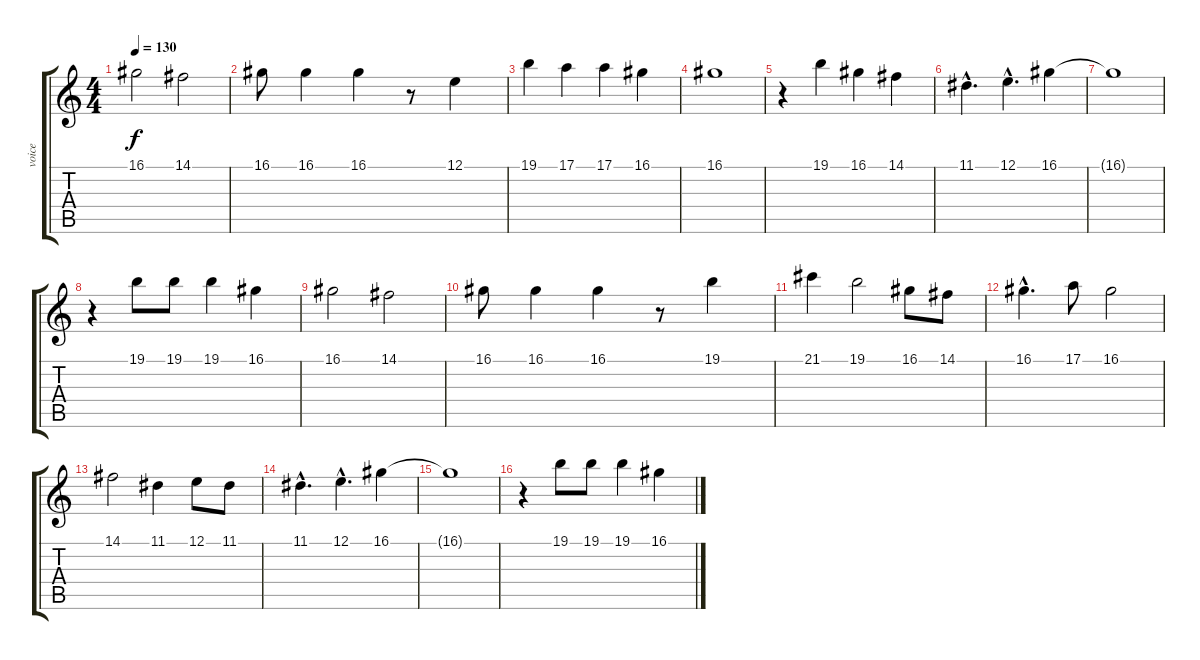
\track ("voice" "voice") {instrument piccolo}
\staff {score tabs}
\tuning (E4 B3 G3 D3 A2 E2) {hide}
\ts (4 4)
\tempo 130
\clef g2
\ks c
16.1.2{dy f} 14.1.2 |
16.1.8 16.1.4 16.1.4 r.8 12.1.4 |
19.1.4 17.1.4 17.1.4 16.1.4 |
16.1.1 |
r.4 19.1.4 16.1.4 14.1.4 |
11.1{hac}.4{d} 12.1{hac}.4{d} 16.1.4 |
16.1{t}.1 |
r.4 19.1.8 19.1.8 19.1.4 16.1.4 |
16.1.2 14.1.2 |
16.1.8 16.1.4 16.1.4 r.8 19.1.4 |
21.1.4 19.1.2 16.1.8 14.1.8 |
16.1{hac}.4{d} 17.1.8 16.1.2 |
14.1.2 11.1.4 12.1.8 11.1.8 |
11.1{hac}.4{d} 12.1{hac}.4{d} 16.1.4 |
16.1{t}.1 |
r.4 19.1.8 19.1.8 19.1.4 16.1.4
